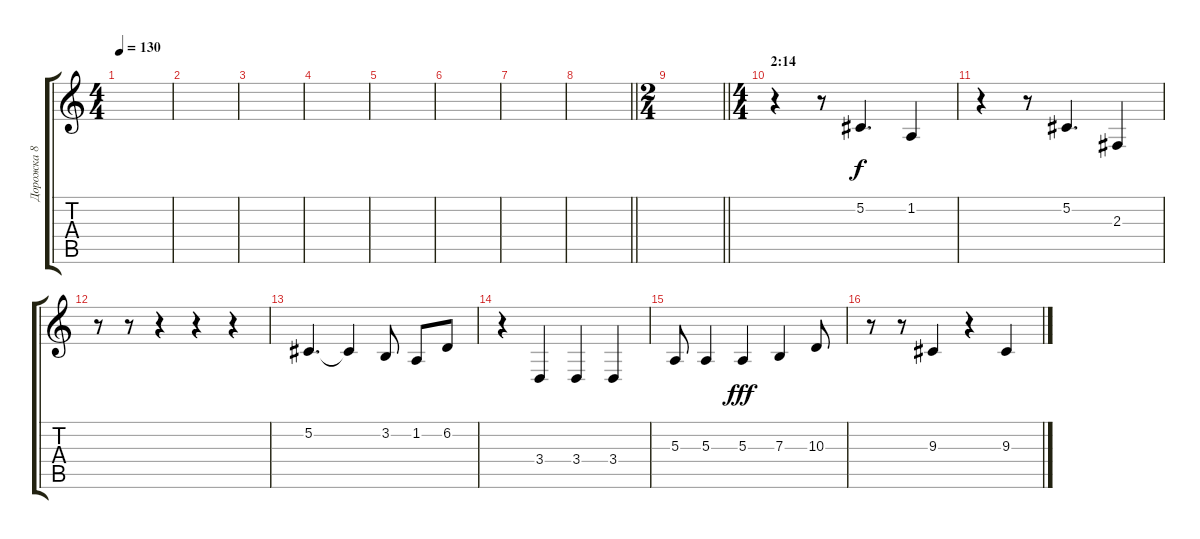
\track ("Дорожка 8" "Дорожка 8") {instrument sopranosax}
\staff {score tabs}
\tuning (Db4 Ab3 E3 B2 Gb2 B1) {hide}
\ts (4 4)
\tempo 130
\clef g2
\ks c
|
|
|
|
|
|
|
\barLineRight lightlight
|
\ts (2 4)
\barLineRight lightlight
|
\ts (4 4)
\section ("" "2:14")
r.4 r.8 5.2.4{d} 1.2.4 |
r.4 r.8 5.2.4{d} 2.3.4 |
r.8 r.8 r.4 r.4 r.4 |
5.2.4{d} 5.2{t}.4 3.2.8 1.2.8 6.2.8 |
r.4 3.4.4{dy f} 3.4.4 3.4.4 |
5.3.8 5.3.4 5.3.4{dy fff} 7.3.4 10.3.8 |
r.8 r.8 9.3.4 r.4 9.3.4
